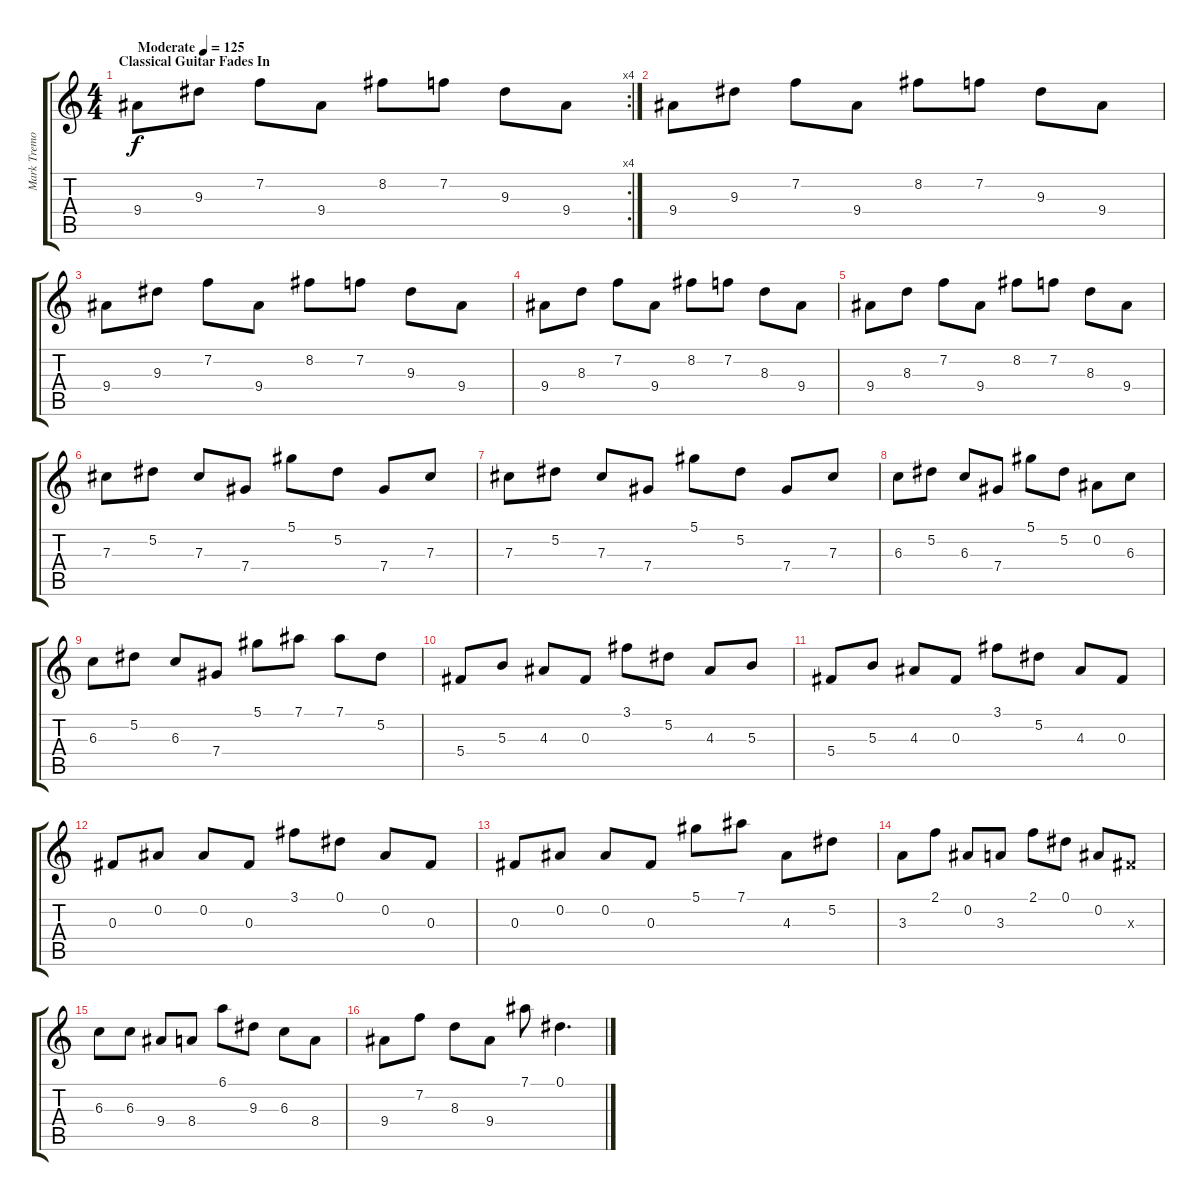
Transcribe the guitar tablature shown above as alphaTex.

\track ("Mark Tremonti - Acoustic" "Mark Tremo") {instrument acousticguitarsteel}
\staff {score tabs}
\tuning (Eb4 Bb3 Gb3 Db3 Ab2 Eb2) {hide}
\rc 4
\ts (4 4)
\section ("" "Classical Guitar Fades In")
\tempo (125 "Moderate")
\clef g2
\ks c
9.4.8{dy f instrument acousticguitarsteel} 9.3.8 7.2.8 9.4.8 8.2.8 7.2.8 9.3.8 9.4.8 |
9.4.8 9.3.8 7.2.8 9.4.8 8.2.8 7.2.8 9.3.8 9.4.8 |
9.4.8 9.3.8 7.2.8 9.4.8 8.2.8 7.2.8 9.3.8 9.4.8 |
9.4.8 8.3.8 7.2.8 9.4.8 8.2.8 7.2.8 8.3.8 9.4.8 |
9.4.8 8.3.8 7.2.8 9.4.8 8.2.8 7.2.8 8.3.8 9.4.8 |
7.3.8 5.2.8 7.3.8 7.4.8 5.1.8 5.2.8 7.4.8 7.3.8 |
7.3.8 5.2.8 7.3.8 7.4.8 5.1.8 5.2.8 7.4.8 7.3.8 |
6.3.8 5.2.8 6.3.8 7.4.8 5.1.8 5.2.8 0.2.8 6.3.8 |
6.3.8 5.2.8 6.3.8 7.4.8 5.1.8 7.1.8 7.1.8 5.2.8 |
5.4.8 5.3.8 4.3.8 0.3.8 3.1.8 5.2.8 4.3.8 5.3.8 |
5.4.8 5.3.8 4.3.8 0.3.8 3.1.8 5.2.8 4.3.8 0.3.8 |
0.3.8 0.2.8 0.2.8 0.3.8 3.1.8 0.1.8 0.2.8 0.3.8 |
0.3.8 0.2.8 0.2.8 0.3.8 5.1.8 7.1.8 4.3.8 5.2.8 |
3.3.8 2.1.8 0.2.8 3.3.8 2.1.8 0.1.8 0.2.8 0.3{x}.8 |
6.3.8 6.3.8 9.4.8 8.4.8 6.1.8 9.3.8 6.3.8 8.4.8 |
9.4.8 7.2.8 8.3.8 9.4.8 7.1.8 0.1.4{d}
